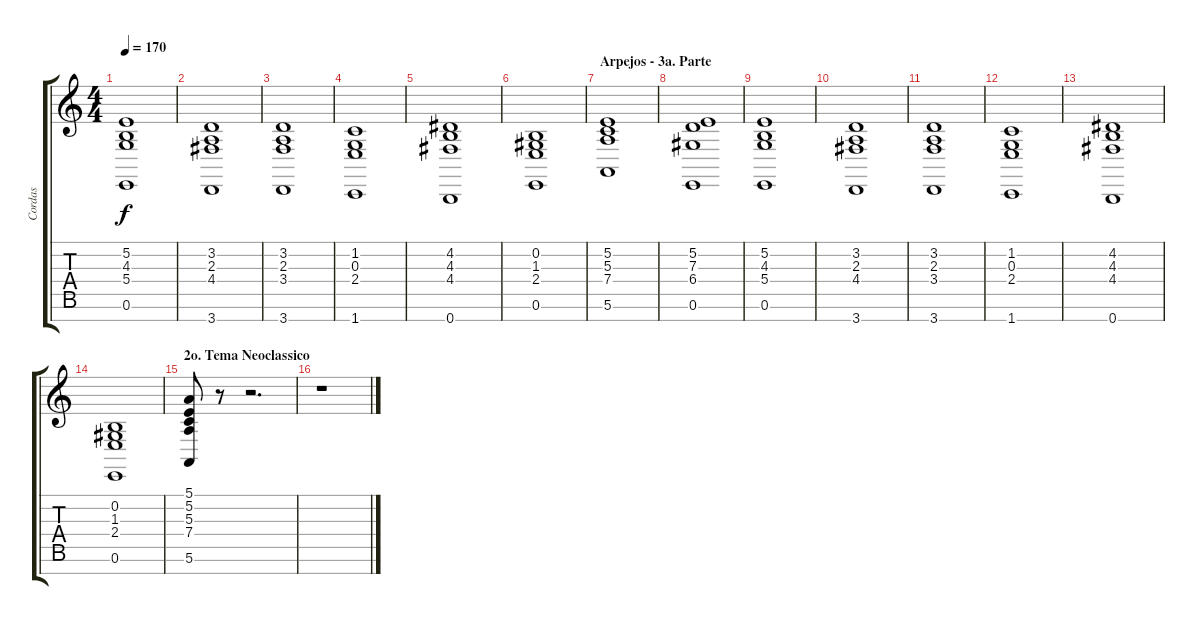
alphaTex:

\track ("Cordas" "Cordas") {instrument stringensemble1}
\staff {score tabs}
\tuning (E4 B3 G3 D3 A2 E2 B1) {hide}
\ts (4 4)
\tempo 170
\clef g2
\ks c
(5.2 4.3 5.4 0.6).1{dy f} |
(3.2 2.3 4.4 3.7).1 |
(3.2 2.3 3.4 3.7).1 |
(1.2 0.3 2.4 1.7).1 |
(4.2 4.3 4.4 0.7).1 |
(0.2 1.3 2.4 0.6).1 |
\section ("" "Arpejos - 3a. Parte")
(5.2 5.3 7.4 5.6).1 |
(5.2 7.3 6.4 0.6).1 |
(5.2 4.3 5.4 0.6).1 |
(3.2 2.3 4.4 3.7).1 |
(3.2 2.3 3.4 3.7).1 |
(1.2 0.3 2.4 1.7).1 |
(4.2 4.3 4.4 0.7).1 |
(0.2 1.3 2.4 0.6).1 |
\section ("" "2o. Tema Neoclassico")
(5.1 5.2 5.3 7.4 5.6).8 r.8 r.2{d} |
r.1
